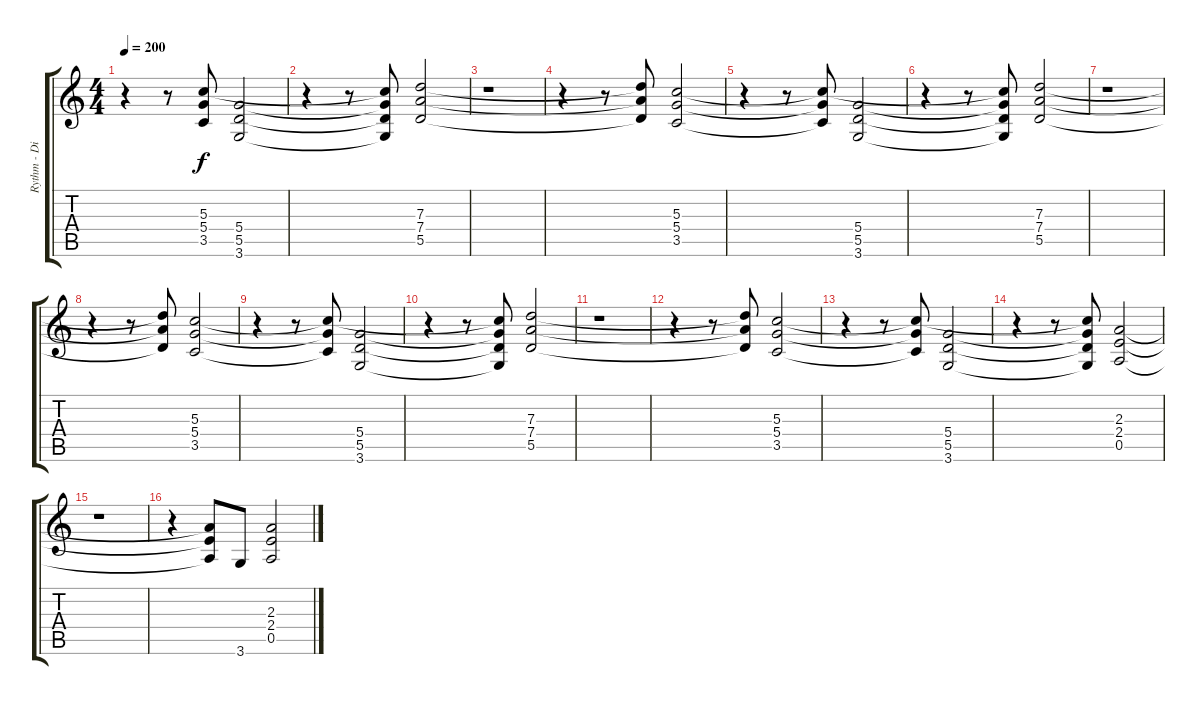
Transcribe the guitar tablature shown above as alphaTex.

\track ("Rythm - Distortion" "Rythm - Di") {instrument overdrivenguitar}
\staff {score tabs}
\tuning (E4 B3 G3 D3 A2 E2) {hide}
\ts (4 4)
\tempo 200
\clef g2
\ks c
r.4{dy f} r.8 (5.3{t} 5.4{t} 3.5{t}).8 (5.4 5.5 3.6).2 |
r.4 r.8 (5.3{t} 5.4{t} 5.5{t} 3.6{t}).8 (7.3 7.4 5.5).2 |
r.1 |
r.4 r.8 (7.3{t} 7.4{t} 5.5{t}).8 (5.3 5.4 3.5).2 |
r.4 r.8 (5.3{t} 5.4{t} 3.5{t}).8 (5.4 5.5 3.6).2 |
r.4 r.8 (5.3{t} 5.4{t} 5.5{t} 3.6{t}).8 (7.3 7.4 5.5).2 |
r.1 |
r.4 r.8 (7.3{t} 7.4{t} 5.5{t}).8 (5.3 5.4 3.5).2 |
r.4 r.8 (5.3{t} 5.4{t} 3.5{t}).8 (5.4 5.5 3.6).2 |
r.4 r.8 (5.3{t} 5.4{t} 5.5{t} 3.6{t}).8 (7.3 7.4 5.5).2 |
r.1 |
r.4 r.8 (7.3{t} 7.4{t} 5.5{t}).8 (5.3 5.4 3.5).2 |
r.4 r.8 (5.3{t} 5.4{t} 3.5{t}).8 (5.4 5.5 3.6).2 |
r.4 r.8 (5.3{t} 5.4{t} 5.5{t} 3.6{t}).8 (2.3 2.4 0.5).2 |
r.1 |
r.4 (2.3{t} 2.4{t} 0.5{t}).8 3.6.8 (2.3 2.4 0.5).2
